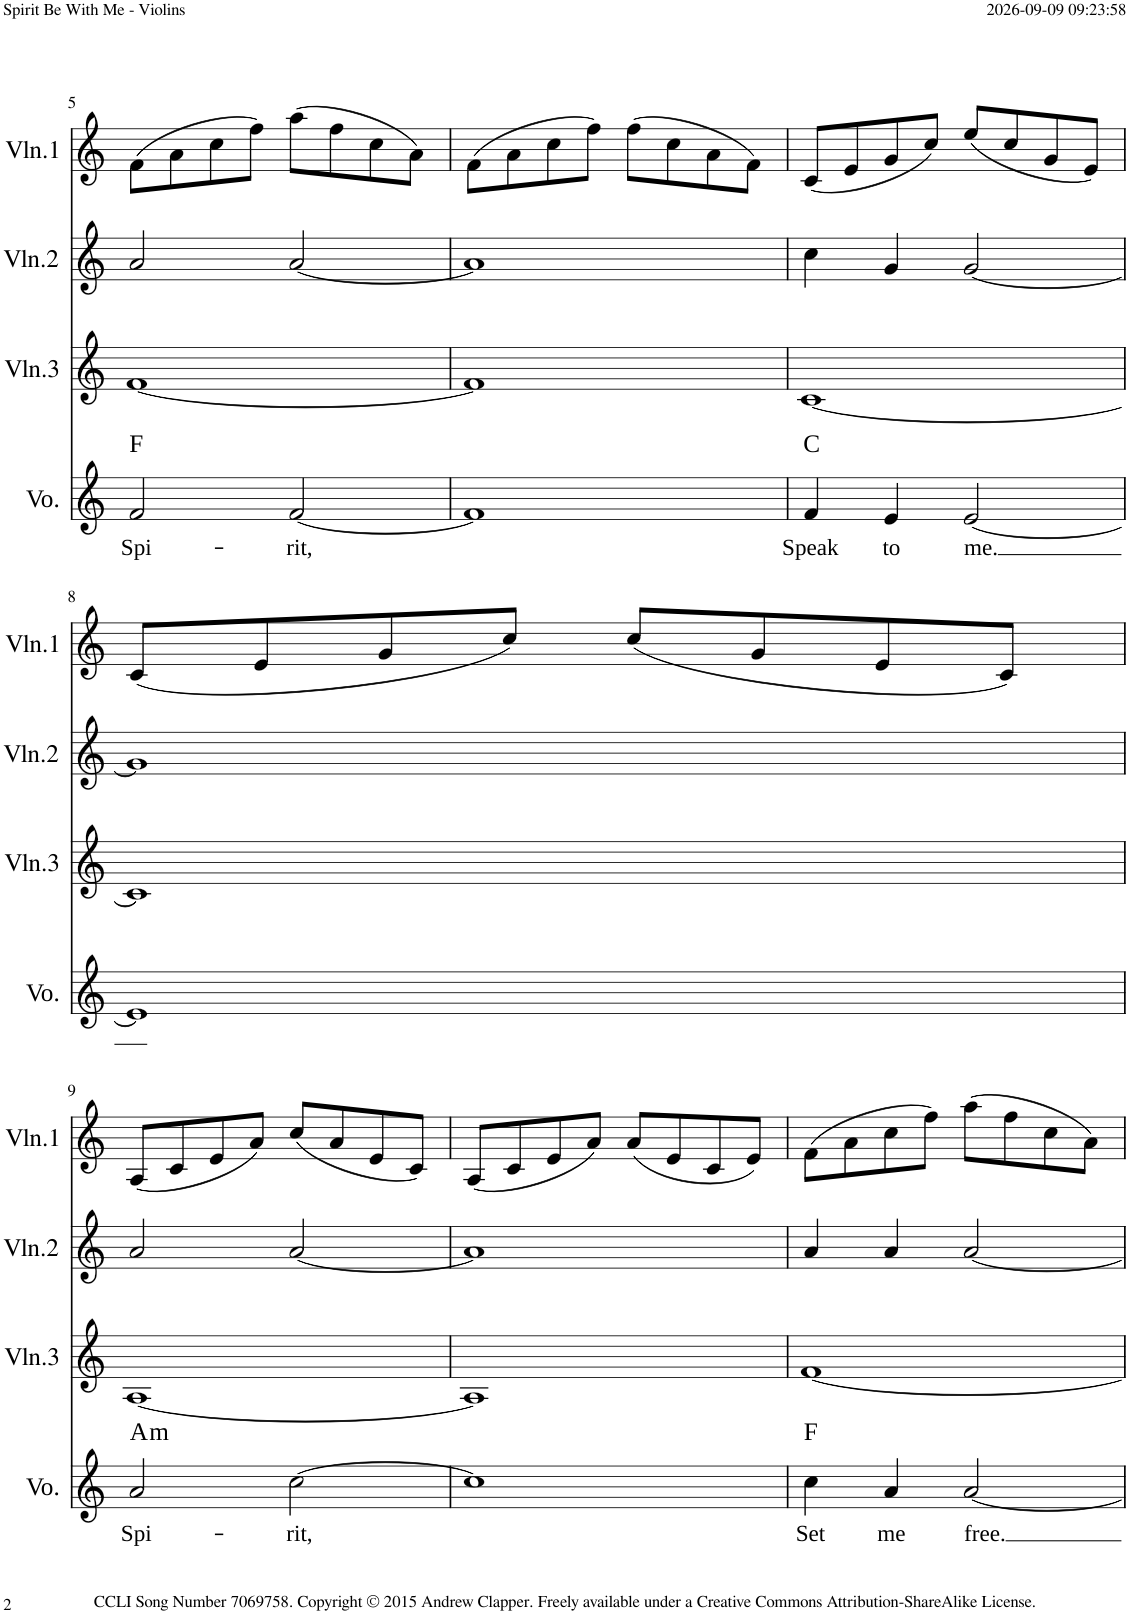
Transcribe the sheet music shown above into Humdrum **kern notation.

**kern	**text	**harte	**kern	**kern	**kern
*part4	*part4	*part4	*part3	*part2	*part1
*staff4	*staff4	*	*staff3	*staff2	*staff1
*I"Voice	*	*	*I"Violin 3	*I"Violin 2	*I"Violin 1
*I'Vo.	*	*	*I'Vln.3	*I'Vln.2	*I'Vln.1
!!LO:PB:g=z
*clefG2	*	*	*clefG2	*clefG2	*clefG2
*k[]	*	*	*k[]	*k[]	*k[]
*M2/2	*	*	*M2/2	*M2/2	*M2/2
=5	=5	=5	=5	=5	=5
!	!LO:LY:b	!	!	!	!
2f/	Spi-	F:maj	[1f	2a/	(8f\L
.	.	.	.	.	8a\
.	.	.	.	.	8cc\
.	.	.	.	.	8ff\J)
!	!LO:LY:b	!	!	!	!
[2f/	-rit,	.	.	[2a/	(8aa\L
.	.	.	.	.	8ff\
.	.	.	.	.	8cc\
.	.	.	.	.	8a\J)
=6	=6	=6	=6	=6	=6
1f]	.	.	1f]	1a]	(8f\L
.	.	.	.	.	8a\
.	.	.	.	.	8cc\
.	.	.	.	.	8ff\J)
.	.	.	.	.	(8ff\L
.	.	.	.	.	8cc\
.	.	.	.	.	8a\
.	.	.	.	.	8f\J)
=7	=7	=7	=7	=7	=7
!	!LO:LY:b	!	!	!	!
4f/	Speak	C:maj	[1c	4cc\	(8c/L
.	.	.	.	.	8e/
!	!LO:LY:b	!	!	!	!
4e/	to	.	.	4g/	8g/
.	.	.	.	.	8cc/J)
!	!LO:LY:b	!	!	!	!
[2e/	me.	.	.	[2g/	(8ee/L
.	.	.	.	.	8cc/
.	.	.	.	.	8g/
.	.	.	.	.	8e/J)
!!LO:LB:g=z
=8	=8	=8	=8	=8	=8
1e]	.	.	1c]	1g]	(8c/L
.	.	.	.	.	8e/
.	.	.	.	.	8g/
.	.	.	.	.	8cc/J)
.	.	.	.	.	(8cc/L
.	.	.	.	.	8g/
.	.	.	.	.	8e/
.	.	.	.	.	8c/J)
!!LO:LB:g=z
=9	=9	=9	=9	=9	=9
!	!LO:LY:b	!LO:H:kt=m	!	!	!
2a/	Spi-	A:min	[1A	2a/	(8A/L
.	.	.	.	.	8c/
.	.	.	.	.	8e/
.	.	.	.	.	8a/J)
!	!LO:LY:b	!	!	!	!
[2cc\	-rit,	.	.	[2a/	(8cc/L
.	.	.	.	.	8a/
.	.	.	.	.	8e/
.	.	.	.	.	8c/J)
=10	=10	=10	=10	=10	=10
1cc]	.	.	1A]	1a]	(8A/L
.	.	.	.	.	8c/
.	.	.	.	.	8e/
.	.	.	.	.	8a/J)
.	.	.	.	.	(8a/L
.	.	.	.	.	8e/
.	.	.	.	.	8c/
.	.	.	.	.	8e/J)
=11	=11	=11	=11	=11	=11
!	!LO:LY:b	!	!	!	!
4cc\	Set	F:maj	[1f	4a/	(8f\L
.	.	.	.	.	8a\
!	!LO:LY:b	!	!	!	!
4a/	me	.	.	4a/	8cc\
.	.	.	.	.	8ff\J)
!	!LO:LY:b	!	!	!	!
[2a/	free.	.	.	[2a/	(8aa\L
.	.	.	.	.	8ff\
.	.	.	.	.	8cc\
.	.	.	.	.	8a\J)
=	=	=	=	=	=
*-	*-	*-	*-	*-	*-
